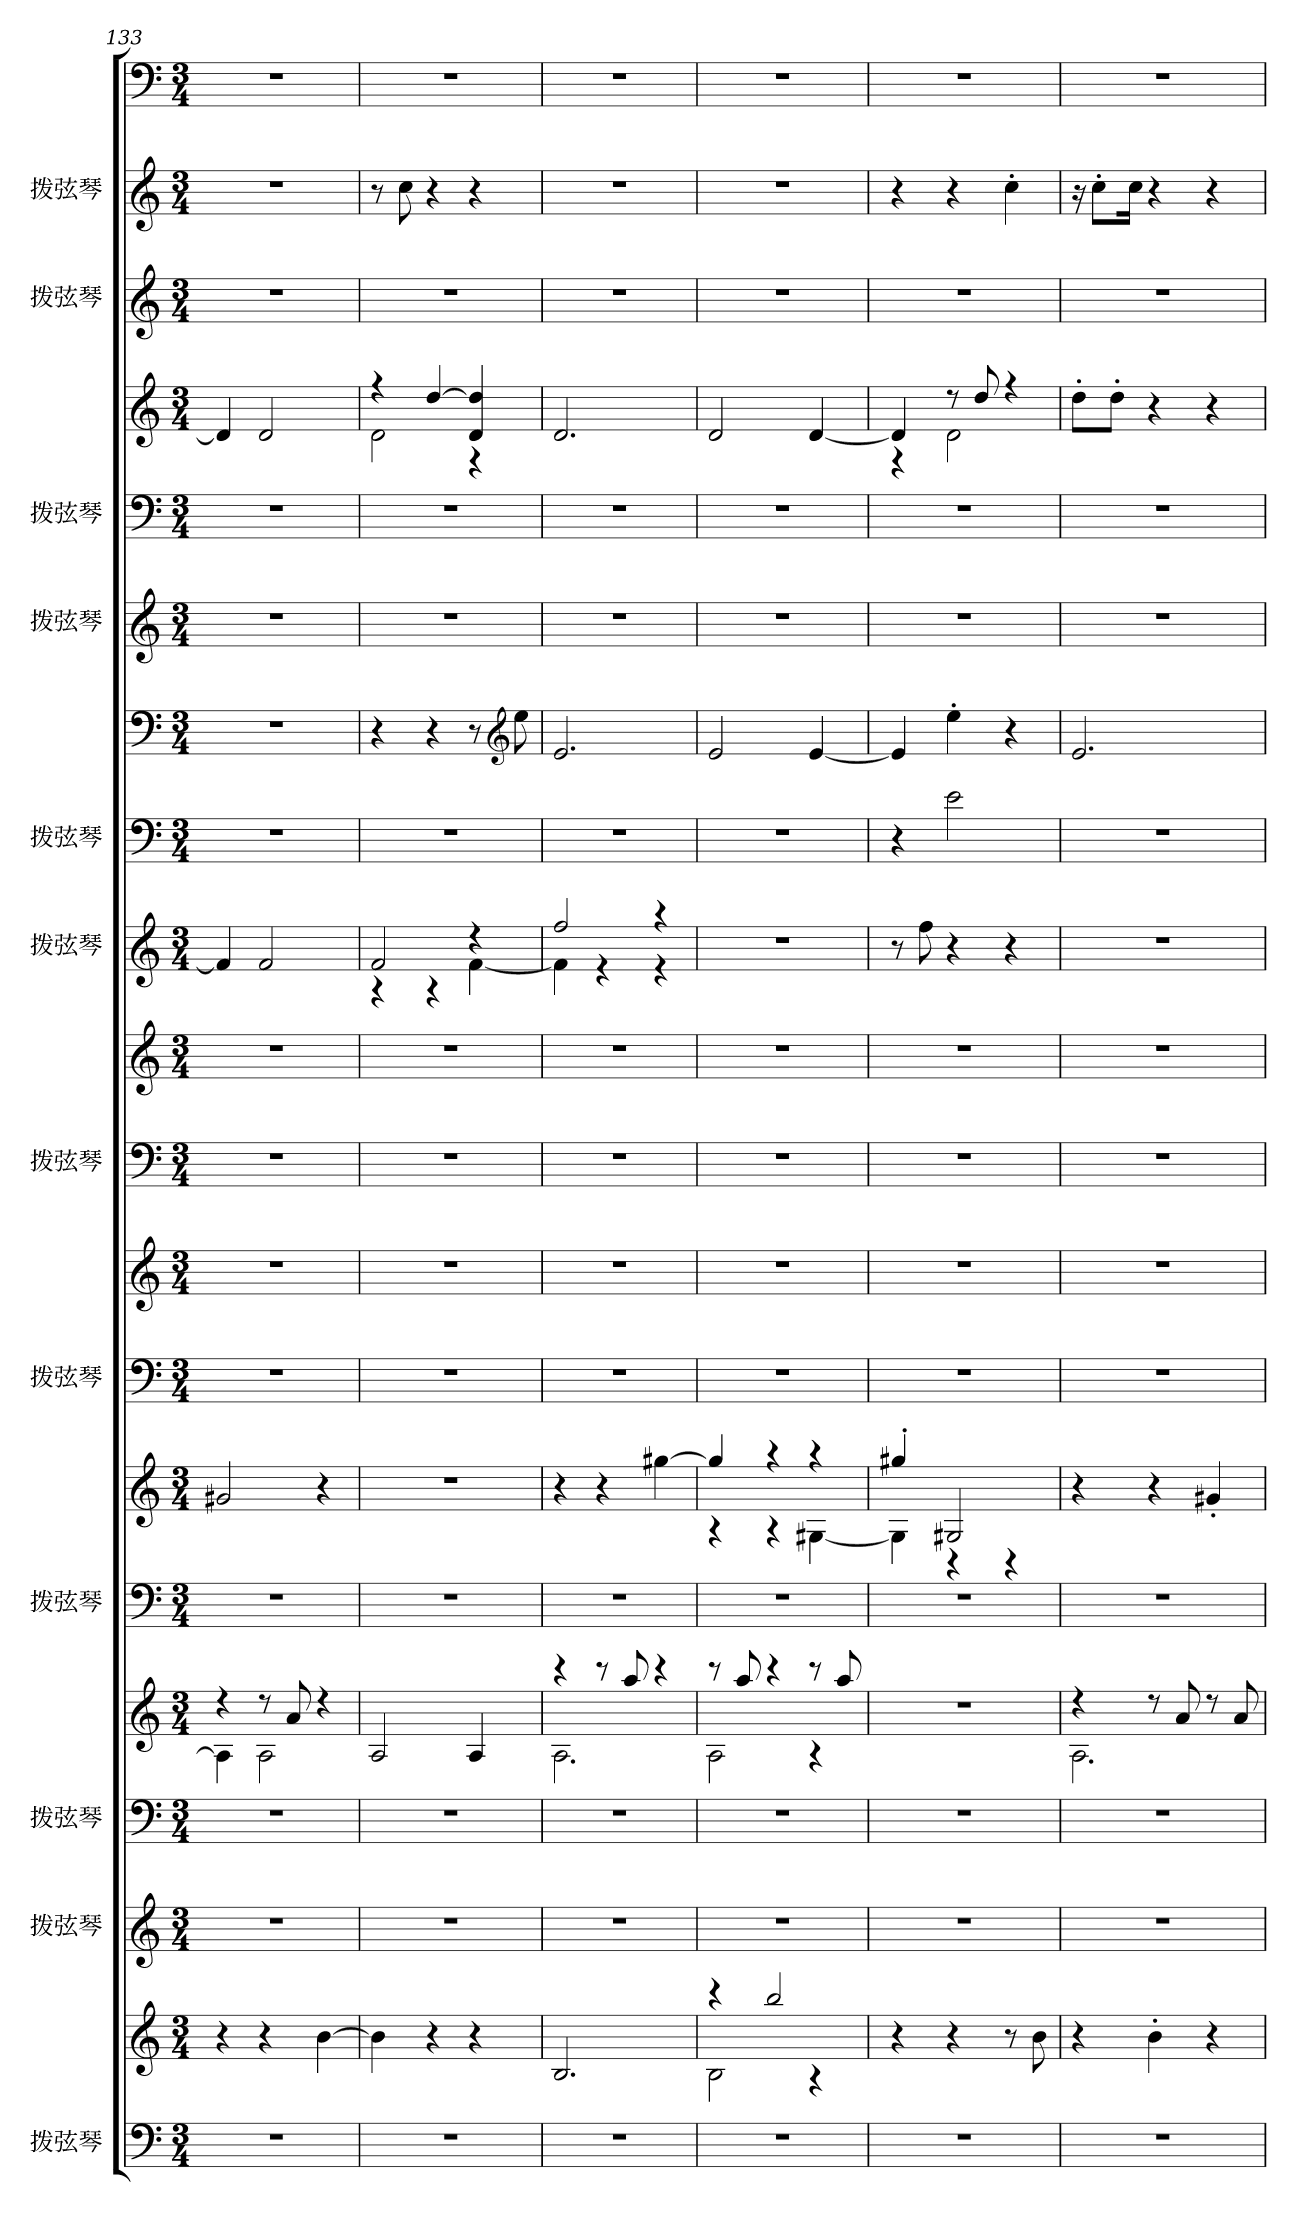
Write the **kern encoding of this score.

**kern	**kern	**kern	**kern	**kern	**kern	**kern	**kern	**kern	**kern	**kern	**kern	**kern	**kern	**kern	**kern	**kern	**kern	**kern	**kern
*part12	*part12	*part11	*part10	*part10	*part9	*part9	*part8	*part8	*part7	*part7	*part6	*part5	*part5	*part4	*part3	*part3	*part2	*part1	*part1
*staff20	*staff19	*staff18	*staff17	*staff16	*staff15	*staff14	*staff13	*staff12	*staff11	*staff10	*staff9	*staff8	*staff7	*staff6	*staff5	*staff4	*staff3	*staff2	*staff1
*I"拨弦琴	*	*I"拨弦琴	*I"拨弦琴	*	*I"拨弦琴	*	*I"拨弦琴	*	*I"拨弦琴	*	*I"拨弦琴	*I"拨弦琴	*	*I"拨弦琴	*I"拨弦琴	*	*I"拨弦琴	*I"拨弦琴	*
!!LO:PB:g=z
*clefF4	*clefG2	*clefG2	*clefF4	*clefG2	*clefF4	*clefG2	*clefF4	*clefG2	*clefF4	*clefG2	*clefG2	*clefF4	*clefF4	*clefG2	*clefF4	*clefG2	*clefG2	*clefG2	*clefF4
*k[]	*k[]	*k[]	*k[]	*k[]	*k[]	*k[]	*k[]	*k[]	*k[]	*k[]	*k[]	*k[]	*k[]	*k[]	*k[]	*k[]	*k[]	*k[]	*k[]
*M3/4	*M3/4	*M3/4	*M3/4	*M3/4	*M3/4	*M3/4	*M3/4	*M3/4	*M3/4	*M3/4	*M3/4	*M3/4	*M3/4	*M3/4	*M3/4	*M3/4	*M3/4	*M3/4	*M3/4
=133	=133	=133	=133	=133	=133	=133	=133	=133	=133	=133	=133	=133	=133	=133	=133	=133	=133	=133	=133
*	*	*	*	*^	*	*	*	*	*	*	*	*	*	*	*	*	*	*	*
2.r	4r	2.r	2.r	4r	4A\]	2.r	2g#X/	2.r	2.r	2.r	2.r	4f/]	2.r	2.r	2.r	2.r	4d/]	2.r	2.r	2.r
.	4r	.	.	8r	2A\	.	.	.	.	.	.	2f/	.	.	.	.	2d/	.	.	.
.	.	.	.	8a/	.	.	.	.	.	.	.	.	.	.	.	.	.	.	.	.
.	[4b\	.	.	4r	.	.	4r	.	.	.	.	.	.	.	.	.	.	.	.	.
*	*	*	*	*v	*v	*	*	*	*	*	*	*	*	*	*	*	*	*	*	*
=134	=134	=134	=134	=134	=134	=134	=134	=134	=134	=134	=134	=134	=134	=134	=134	=134	=134	=134	=134
*	*	*	*	*	*	*	*	*	*	*	*^	*	*	*	*	*^	*	*	*
2.r	4b\]	2.r	2.r	2A/	2.r	2.r	2.r	2.r	2.r	2.r	2f/	4r	2.r	4r	2.r	2.r	4r	2d\	2.r	8r	2.r
.	.	.	.	.	.	.	.	.	.	.	.	.	.	.	.	.	.	.	.	8cc\	.
.	4r	.	.	.	.	.	.	.	.	.	.	4r	.	4r	.	.	[4dd/	.	.	4r	.
.	4r	.	.	4A/	.	.	.	.	.	.	4r	[4f\	.	8r	.	.	4d/ 4dd/]	4r	.	4r	.
*	*	*	*	*	*	*	*	*	*	*	*	*	*	*clefG2	*	*	*	*	*	*	*
.	.	.	.	.	.	.	.	.	.	.	.	.	.	8ee\	.	.	.	.	.	.	.
*	*	*	*	*	*	*	*	*	*	*	*	*	*	*	*	*	*v	*v	*	*	*
=135	=135	=135	=135	=135	=135	=135	=135	=135	=135	=135	=135	=135	=135	=135	=135	=135	=135	=135	=135	=135
*	*	*	*	*^	*	*	*	*	*	*	*	*	*	*	*	*	*	*	*	*
2.r	2.B/	2.r	2.r	4r	2.A\	2.r	4r	2.r	2.r	2.r	2.r	2ff/	4f\]	2.r	2.e/	2.r	2.r	2.d/	2.r	2.r	2.r
.	.	.	.	8r	.	.	4r	.	.	.	.	.	4r	.	.	.	.	.	.	.	.
.	.	.	.	8aa/	.	.	.	.	.	.	.	.	.	.	.	.	.	.	.	.	.
.	.	.	.	4r	.	.	[4gg#X\	.	.	.	.	4r	4r	.	.	.	.	.	.	.	.
*	*	*	*	*	*	*	*	*	*	*	*	*v	*v	*	*	*	*	*	*	*	*
=136	=136	=136	=136	=136	=136	=136	=136	=136	=136	=136	=136	=136	=136	=136	=136	=136	=136	=136	=136	=136
*	*^	*	*	*	*	*	*^	*	*	*	*	*	*	*	*	*	*	*	*	*
2.r	4r	2B\	2.r	2.r	8r	2A\	2.r	4gg#/]	4r	2.r	2.r	2.r	2.r	2.r	2.r	2e/	2.r	2.r	2d/	2.r	2.r	2.r
.	.	.	.	.	8aa/	.	.	.	.	.	.	.	.	.	.	.	.	.	.	.	.	.
.	2bb/	.	.	.	4r	.	.	4r	4r	.	.	.	.	.	.	.	.	.	.	.	.	.
.	.	4r	.	.	8r	4r	.	4r	[4G#X\	.	.	.	.	.	.	[4e/	.	.	[4d/	.	.	.
.	.	.	.	.	8aa/	.	.	.	.	.	.	.	.	.	.	.	.	.	.	.	.	.
*	*v	*v	*	*	*v	*v	*	*	*	*	*	*	*	*	*	*	*	*	*	*	*	*
=137	=137	=137	=137	=137	=137	=137	=137	=137	=137	=137	=137	=137	=137	=137	=137	=137	=137	=137	=137	=137
*	*	*	*	*	*	*	*	*	*	*	*	*	*	*	*	*	*^	*	*	*
2.r	4r	2.r	2.r	2.r	2.r	4gg#X'/	4G#\]	2.r	2.r	2.r	2.r	8r	4r	4e/]	2.r	2.r	4d/]	4r	2.r	4r	2.r
.	.	.	.	.	.	.	.	.	.	.	.	8ff\	.	.	.	.	.	.	.	.	.
.	4r	.	.	.	.	2G#X/	4r	.	.	.	.	4r	2e\	4ee'\	.	.	8r	2d\	.	4r	.
.	.	.	.	.	.	.	.	.	.	.	.	.	.	.	.	.	8dd/	.	.	.	.
.	8r	.	.	.	.	.	4r	.	.	.	.	4r	.	4r	.	.	4r	.	.	4cc'\	.
.	8b\	.	.	.	.	.	.	.	.	.	.	.	.	.	.	.	.	.	.	.	.
*	*	*	*	*	*	*v	*v	*	*	*	*	*	*	*	*	*	*v	*v	*	*	*
!!LO:PB:g=z
=138	=138	=138	=138	=138	=138	=138	=138	=138	=138	=138	=138	=138	=138	=138	=138	=138	=138	=138	=138
*	*	*	*	*^	*	*	*	*	*	*	*	*	*	*	*	*	*	*	*
2.r	4r	2.r	2.r	4r	2.A\	2.r	4r	2.r	2.r	2.r	2.r	2.r	2.r	2.e/	2.r	2.r	8dd'\L	2.r	16r	2.r
.	.	.	.	.	.	.	.	.	.	.	.	.	.	.	.	.	.	.	8cc'\L	.
.	.	.	.	.	.	.	.	.	.	.	.	.	.	.	.	.	8dd'\J	.	.	.
.	.	.	.	.	.	.	.	.	.	.	.	.	.	.	.	.	.	.	16cc\Jk	.
.	4b'\	.	.	8r	.	.	4r	.	.	.	.	.	.	.	.	.	4r	.	4r	.
.	.	.	.	8a/	.	.	.	.	.	.	.	.	.	.	.	.	.	.	.	.
.	4r	.	.	8r	.	.	4g#X'/	.	.	.	.	.	.	.	.	.	4r	.	4r	.
.	.	.	.	8a/	.	.	.	.	.	.	.	.	.	.	.	.	.	.	.	.
*	*	*	*	*v	*v	*	*	*	*	*	*	*	*	*	*	*	*	*	*	*
=	=	=	=	=	=	=	=	=	=	=	=	=	=	=	=	=	=	=	=
*-	*-	*-	*-	*-	*-	*-	*-	*-	*-	*-	*-	*-	*-	*-	*-	*-	*-	*-	*-
